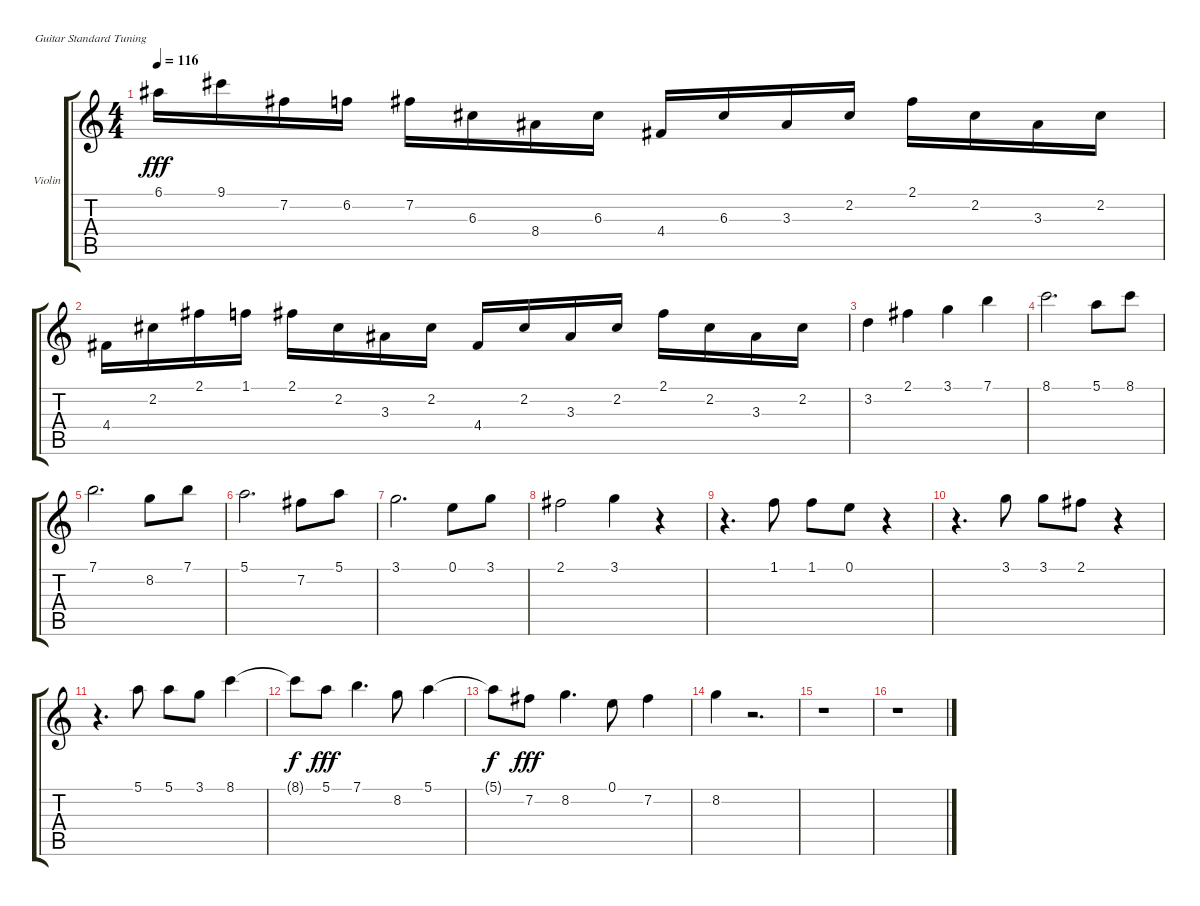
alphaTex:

\bracketExtendMode groupsimilarinstruments
\firstSystemTrackNameOrientation horizontal
\otherSystemsTrackNameOrientation horizontal
\track ("Strings" "Violin") {instrument acousticguitarsteel}
\staff {score tabs}
\tuning (E4 B3 G3 D3 A2 E2)
\ts (4 4)
\tempo 116
\clef g2
\ks c
6.1.16{dy fff} 9.1.16 7.2.16 6.2.16 7.2.16 6.3.16 8.4.16 6.3.16 4.4.16 6.3.16 3.3.16 2.2.16 2.1.16 2.2.16 3.3.16 2.2.16 |
4.4.16 2.2.16 2.1.16 1.1.16 2.1.16 2.2.16 3.3.16 2.2.16 4.4.16 2.2.16 3.3.16 2.2.16 2.1.16 2.2.16 3.3.16 2.2.16 |
3.2.4 2.1.4 3.1.4 7.1.4 |
8.1.2{d} 5.1.8 8.1.8 |
7.1.2{d} 8.2.8 7.1.8 |
5.1.2{d} 7.2.8 5.1.8 |
3.1.2{d} 0.1.8 3.1.8 |
2.1.2 3.1.4 r.4 |
r.4{d} 1.1.8 1.1.8 0.1.8 r.4 |
r.4{d} 3.1.8 3.1.8 2.1.8 r.4 |
r.4{d} 5.1.8 5.1.8 3.1.8 8.1.4 |
8.1{t}.8{dy f} 5.1.8{dy fff} 7.1.4{d} 8.2.8 5.1.4 |
5.1{t}.8{dy f} 7.2.8{dy fff} 8.2.4{d} 0.1.8 7.2.4 |
8.2.4 r.2{d} |
r.1 |
r.1
